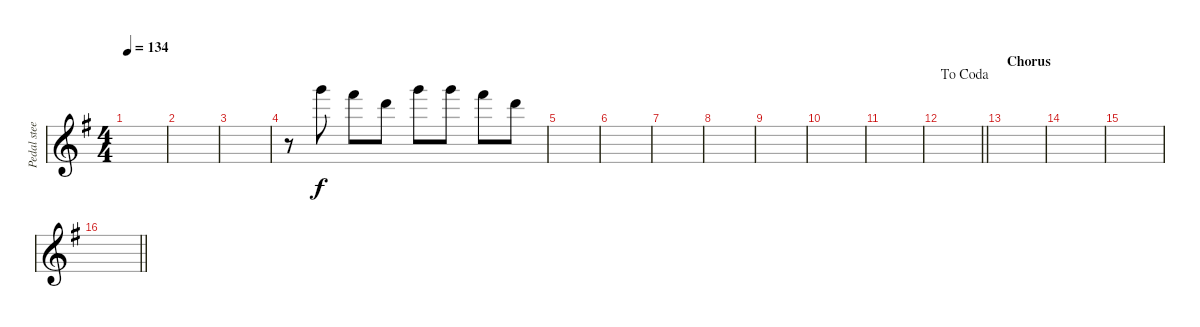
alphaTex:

\track ("Pedal steel guitar" "Pedal stee") {instrument electricguitarclean}
\staff {score}
\tuning (E4 B3 G3 D3 A2 E2) {hide}
\ts (4 4)
\tempo 134
\clef g2
\ks g
|
|
|
r.8 15.1.8 14.1.8 15.2.8 15.1.8 15.1.8 14.1.8 15.2.8 |
|
|
|
|
|
|
|
\jump dacoda
\barLineRight lightlight
|
\section ("" "Chorus")
|
|
|
\barLineRight lightlight
